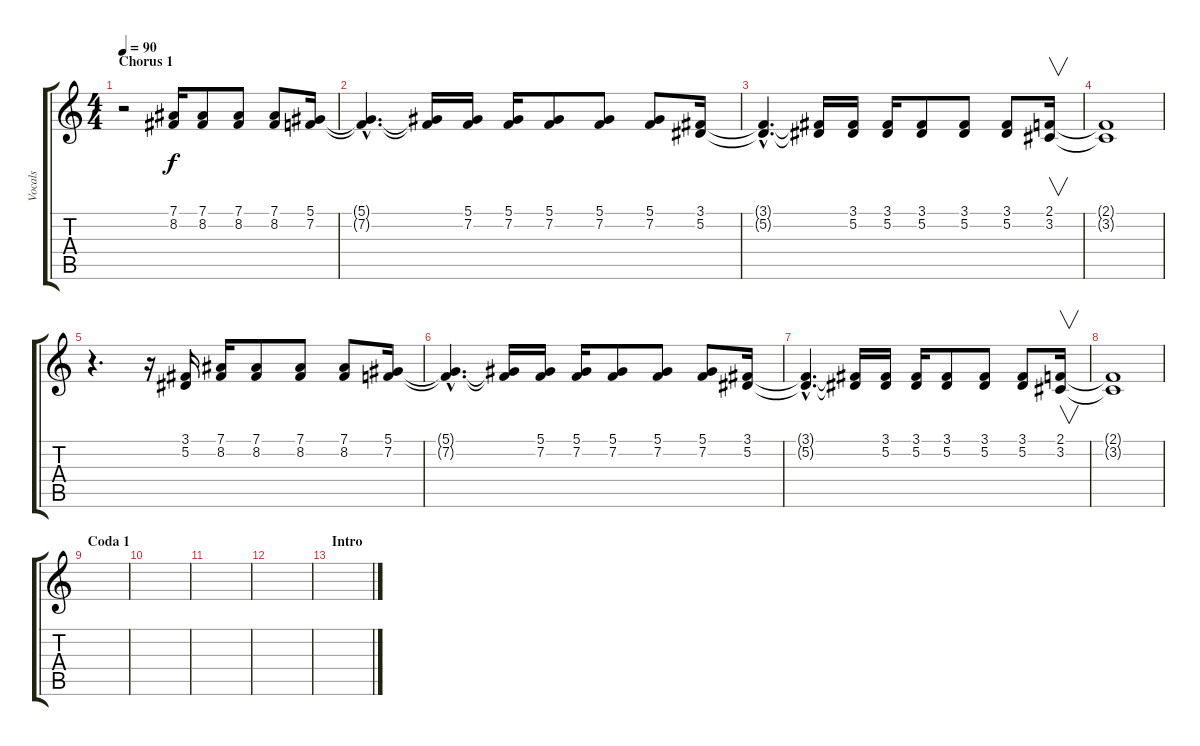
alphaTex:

\track ("Vocals" "Vocals") {instrument lead1square}
\staff {score tabs}
\tuning (Eb4 Bb3 Gb3 Db3 Ab2 Eb2) {hide}
\ts (4 4)
\section ("" "Chorus 1")
\tempo 90
\clef g2
\ks c
r.2{dy f} (7.1 8.2).16 (7.1 8.2).8 (7.1 8.2).8 (7.1 8.2).8 (5.1 7.2).16 |
(5.1{hac t} 7.2{hac t}).4{d} (5.1{t} 7.2{t}).16 (5.1 7.2).16 (5.1 7.2).16 (5.1 7.2).8 (5.1 7.2).8 (5.1 7.2).8 (3.1 5.2).16 |
(3.1{hac t} 5.2{hac t}).4{d} (3.1{t} 5.2{t}).16 (3.1 5.2).16 (3.1 5.2).16 (3.1 5.2).8 (3.1 5.2).8 (3.1 5.2).8 (2.1 3.2).16{v} |
(2.1{t} 3.2{t}).1 |
r.4{d} r.16 (3.1 5.2).16 (7.1 8.2).16 (7.1 8.2).8 (7.1 8.2).8 (7.1 8.2).8 (5.1 7.2).16 |
(5.1{hac t} 7.2{hac t}).4{d} (5.1{t} 7.2{t}).16 (5.1 7.2).16 (5.1 7.2).16 (5.1 7.2).8 (5.1 7.2).8 (5.1 7.2).8 (3.1 5.2).16 |
(3.1{hac t} 5.2{hac t}).4{d} (3.1{t} 5.2{t}).16 (3.1 5.2).16 (3.1 5.2).16 (3.1 5.2).8 (3.1 5.2).8 (3.1 5.2).8 (2.1 3.2).16{v} |
(2.1{t} 3.2{t}).1 |
\section ("" "Coda 1")
|
|
|
|
\section ("" "Intro")
